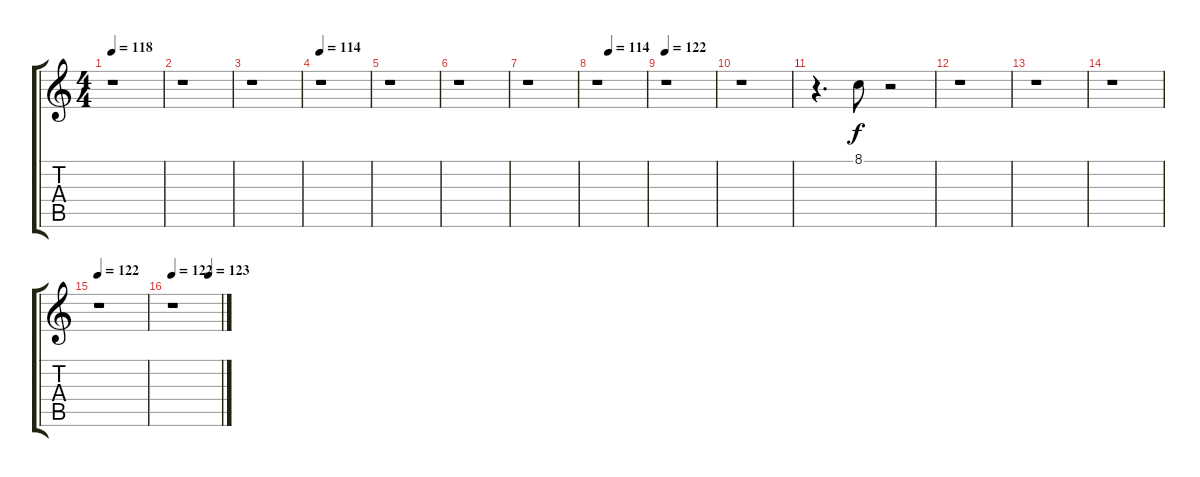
\track "" {instrument acousticgrandpiano}
\staff {score tabs}
\tuning (E4 B3 G3 D3 A2 E2) {hide}
\ts (4 4)
\tempo 118
\clef g2
\ks c
r.1{dy f} |
r.1 |
r.1 |
\tempo 114
r.1 |
r.1 |
r.1 |
r.1 |
\tempo (114 0.25)
r.1 |
\tempo 122
r.1 |
r.1 |
r.4{d} 8.1.8 r.2 |
r.1 |
r.1 |
r.1 |
\tempo 122
r.1 |
\tempo 122
\tempo (123 0.75)
r.1
